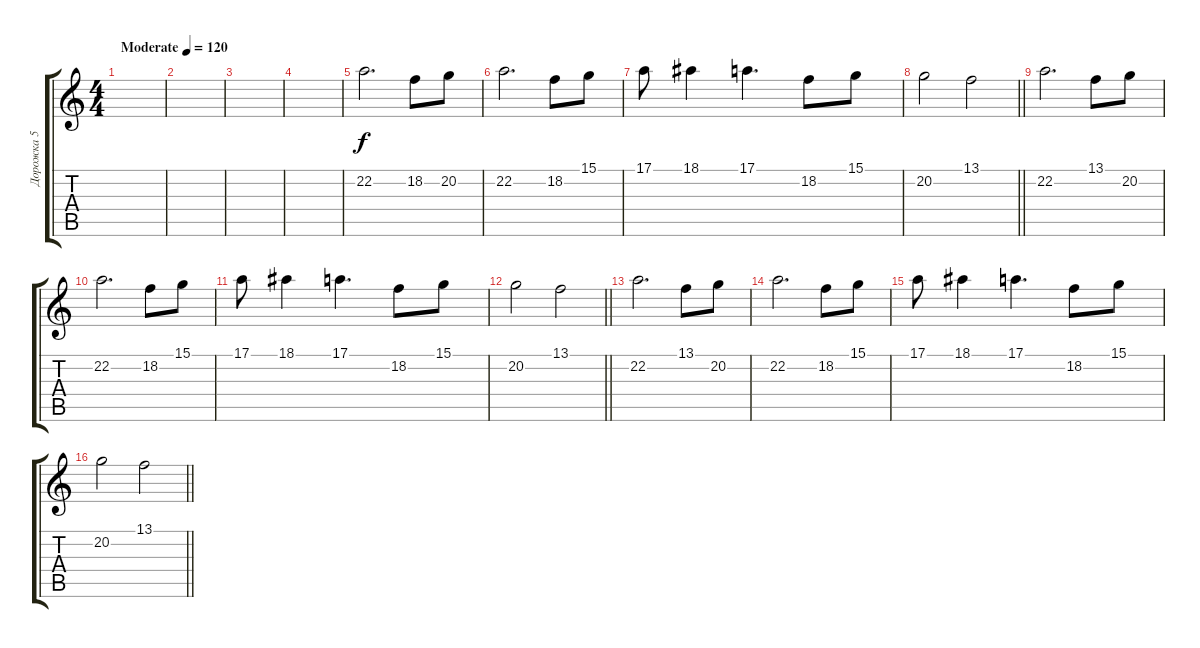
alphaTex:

\track ("Дорожка 5" "Дорожка 5") {instrument fx8scifi}
\staff {score tabs}
\tuning (E4 B3 G3 D3 A2 E2) {hide}
\ts (4 4)
\tempo (120 "Moderate")
\clef g2
\ks c
|
|
|
|
22.2.2{d volume 9} 18.2.8 20.2.8 |
22.2.2{d} 18.2.8 15.1.8 |
17.1.8 18.1.4 17.1.4{d} 18.2.8 15.1.8 |
\barLineRight lightlight
20.2.2 13.1.2 |
22.2.2{d} 13.1.8 20.2.8 |
22.2.2{d} 18.2.8 15.1.8 |
17.1.8 18.1.4 17.1.4{d} 18.2.8 15.1.8 |
\barLineRight lightlight
20.2.2 13.1.2 |
22.2.2{d} 13.1.8 20.2.8 |
22.2.2{d} 18.2.8 15.1.8 |
17.1.8 18.1.4 17.1.4{d} 18.2.8 15.1.8 |
\barLineRight lightlight
20.2.2 13.1.2
